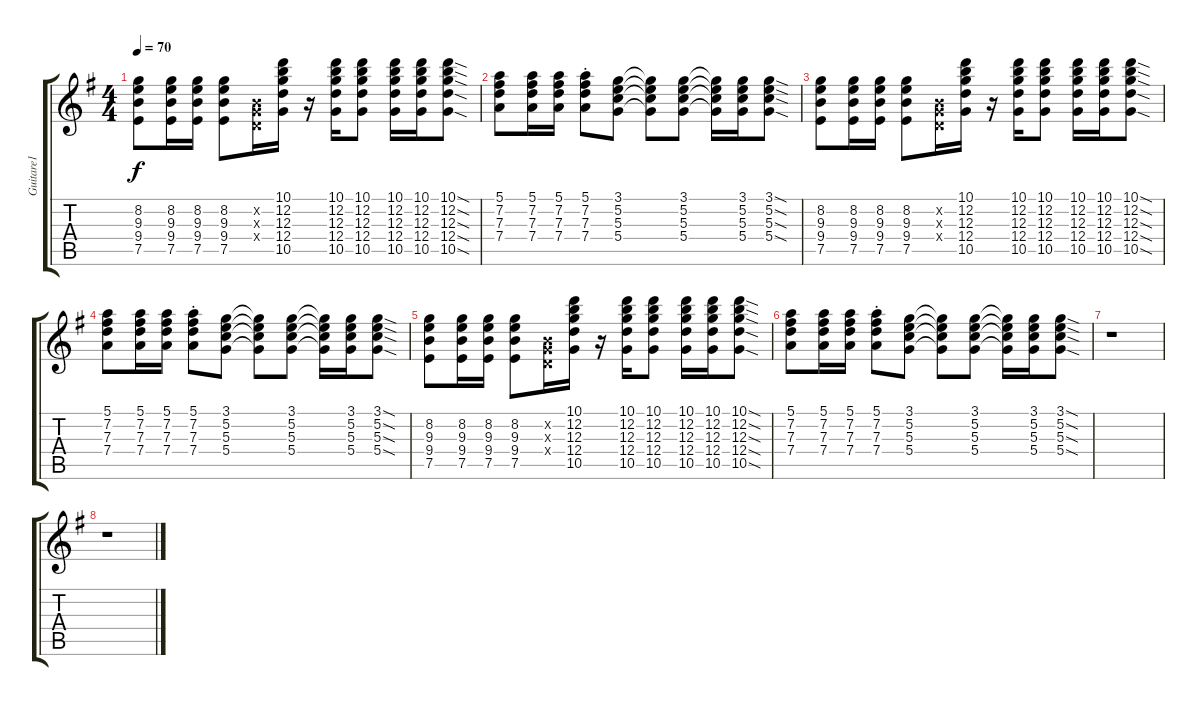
\track ("Guitare1" "Guitare1") {instrument electricguitarclean}
\staff {score tabs}
\tuning (E4 B3 G3 D3 A2 E2) {hide}
\ts (4 4)
\tempo 70
\clef g2
\ks g
(8.2 9.3 9.4 7.5).8{dy f} (8.2 9.3 9.4 7.5).16 (8.2 9.3 9.4 7.5).16 (8.2 9.3 9.4 7.5).8 (0.2{x} 0.3{x} 0.4{x}).16 (10.1 12.2 12.3 12.4 10.5).16 r.16 (10.1 12.2 12.3 12.4 10.5).16 (10.1 12.2 12.3 12.4 10.5).8 (10.1 12.2 12.3 12.4 10.5).16 (10.1 12.2 12.3 12.4 10.5).16 (10.1{sod} 12.2{sod} 12.3{sod} 12.4{sod} 10.5{sod}).8 |
(5.1 7.2 7.3 7.4).8 (5.1 7.2 7.3 7.4).16 (5.1 7.2 7.3 7.4).16 (5.1{st} 7.2{st} 7.3{st} 7.4{st}).8 (3.1 5.2 5.3 5.4).8 (3.1{t} 5.2{t} 5.3{t} 5.4{t}).8 (3.1 5.2 5.3 5.4).8 (3.1{t} 5.2{t} 5.3{t} 5.4{t}).16 (3.1 5.2 5.3 5.4).16 (3.1{sod} 5.2{sod} 5.3{sod} 5.4{sod}).8 |
(8.2 9.3 9.4 7.5).8 (8.2 9.3 9.4 7.5).16 (8.2 9.3 9.4 7.5).16 (8.2 9.3 9.4 7.5).8 (0.2{x} 0.3{x} 0.4{x}).16 (10.1 12.2 12.3 12.4 10.5).16 r.16 (10.1 12.2 12.3 12.4 10.5).16 (10.1 12.2 12.3 12.4 10.5).8 (10.1 12.2 12.3 12.4 10.5).16 (10.1 12.2 12.3 12.4 10.5).16 (10.1{sod} 12.2{sod} 12.3{sod} 12.4{sod} 10.5{sod}).8 |
(5.1 7.2 7.3 7.4).8 (5.1 7.2 7.3 7.4).16 (5.1 7.2 7.3 7.4).16 (5.1{st} 7.2{st} 7.3{st} 7.4{st}).8 (3.1 5.2 5.3 5.4).8 (3.1{t} 5.2{t} 5.3{t} 5.4{t}).8 (3.1 5.2 5.3 5.4).8 (3.1{t} 5.2{t} 5.3{t} 5.4{t}).16 (3.1 5.2 5.3 5.4).16 (3.1{sod} 5.2{sod} 5.3{sod} 5.4{sod}).8 |
(8.2 9.3 9.4 7.5).8 (8.2 9.3 9.4 7.5).16 (8.2 9.3 9.4 7.5).16 (8.2 9.3 9.4 7.5).8 (0.2{x} 0.3{x} 0.4{x}).16 (10.1 12.2 12.3 12.4 10.5).16 r.16 (10.1 12.2 12.3 12.4 10.5).16 (10.1 12.2 12.3 12.4 10.5).8 (10.1 12.2 12.3 12.4 10.5).16 (10.1 12.2 12.3 12.4 10.5).16 (10.1{sod} 12.2{sod} 12.3{sod} 12.4{sod} 10.5{sod}).8 |
(5.1 7.2 7.3 7.4).8 (5.1 7.2 7.3 7.4).16 (5.1 7.2 7.3 7.4).16 (5.1{st} 7.2{st} 7.3{st} 7.4{st}).8 (3.1 5.2 5.3 5.4).8 (3.1{t} 5.2{t} 5.3{t} 5.4{t}).8 (3.1 5.2 5.3 5.4).8 (3.1{t} 5.2{t} 5.3{t} 5.4{t}).16 (3.1 5.2 5.3 5.4).16 (3.1{sod} 5.2{sod} 5.3{sod} 5.4{sod}).8 |
r.1 |
r.1
